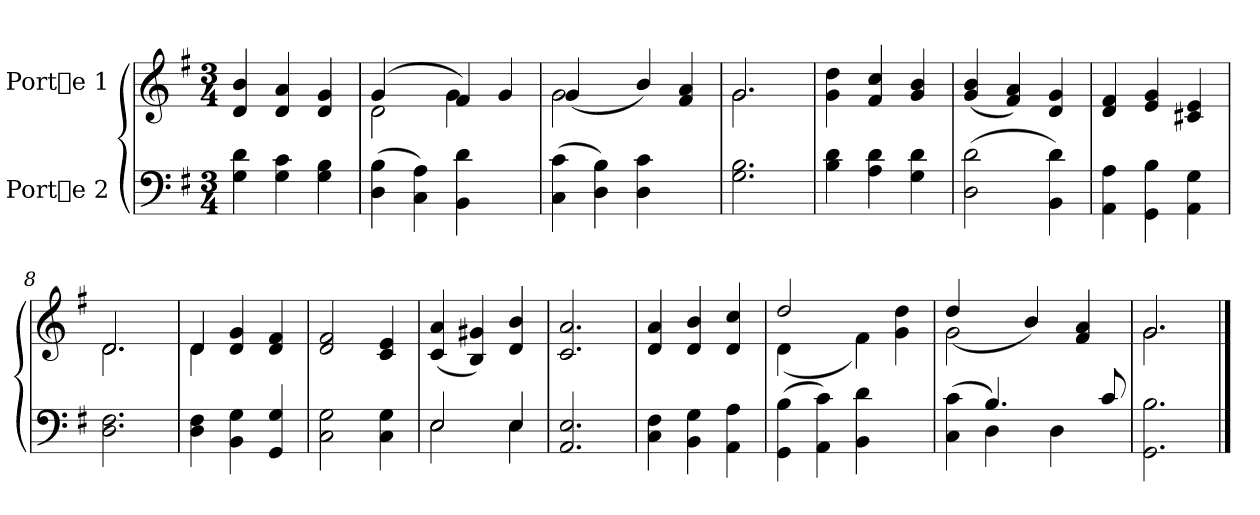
**kern	**kern
*part2	*part1
*staff2	*staff1
*I"Porte 2	*I"Porte 1
!!LO:PB:g=z
*stria5	*stria5
*clefF4	*clefG2
*k[f#]	*k[f#]
*G:	*G:
*M3/4	*M3/4
=1	=1
4d\ 4G\	4b/ 4d/
4c\ 4G\	4a/ 4d/
4B\ 4G\	4g/ 4d/
=2	=2
*	*^
(>4B\ 4D\	2d\	(>4g/
4A\ 4C\)	.	4ryy
4d\ 4BB\	4f#/)	4g\
4ryy	4g/	4ryy
=3	=3	=3
(>4c\ 4C\	2g\	(>4g/
4B\ 4D\)	.	2.ryy
4c\ 4D\	4b/)	.
4ryy	4a/ 4f#/	.
=4	=4	=4
2.B\ 2.G\	2.g/	2.g\
*	*v	*v
=5	=5
4d\ 4B\	4dd\ 4g\
4d\ 4A\	4cc/ 4f#/
4d\ 4G\	4b/ 4g/
!!LO:LB:g=z
=6	=6
(>2d\ 2D\	(>4b/ 4g/
.	4a/ 4f#/)
4d\ 4BB\)	4g/ 4d/
=7	=7
4A\ 4AA\	4f#/ 4d/
4B\ 4GG\	4g/ 4e/
4G\ 4AA\	4e/ 4c#X/
=8	=8
*	*^
2.F#\ 2.D\	2.d/	2.d\
=9	=9	=9
4F#\ 4D\	4d/	4d\
4G\ 4BB\	4g/ 4d/	2ryy
4G/ 4GG/	4f#/ 4d/	.
*	*v	*v
=10	=10
2G\ 2C\	2f#/ 2d/
4G\ 4C\	4e/ 4c/
=11	=11
*^	*
2E/	2E\	(>4a/ 4c/
.	.	4g#X/ 4B/)
4E/	4E\	4b/ 4d/
*v	*v	*
!!LO:LB:g=z
=12	=12
2.E/ 2.AA/	2.a/ 2.c/
=13	=13
4F#\ 4C\	4a/ 4d/
4G\ 4BB\	4b/ 4d/
4A\ 4AA\	4cc/ 4d/
=14	=14
*	*^
(>4B\ 4GG\	2dd/	(>4d\
4c\ 4AA\)	.	2.ryy
4d\ 4BB\	4f#\)	.
4ryy	4dd\ 4g\	.
=15	=15	=15
*^	*	*
(>4c\ 4C\	4ryy	2g\	(>4dd/
4.B/	4D\)	.	2.ryy
.	2ryy	4b/)	.
4D\	.	.	.
.	.	4a/ 4f#/	.
8c/	.	.	.
*v	*v	*	*
=16	=16	=16
2.B\ 2.GG\	2.g/	2.g\
*	*v	*v
==	==
*-	*-
